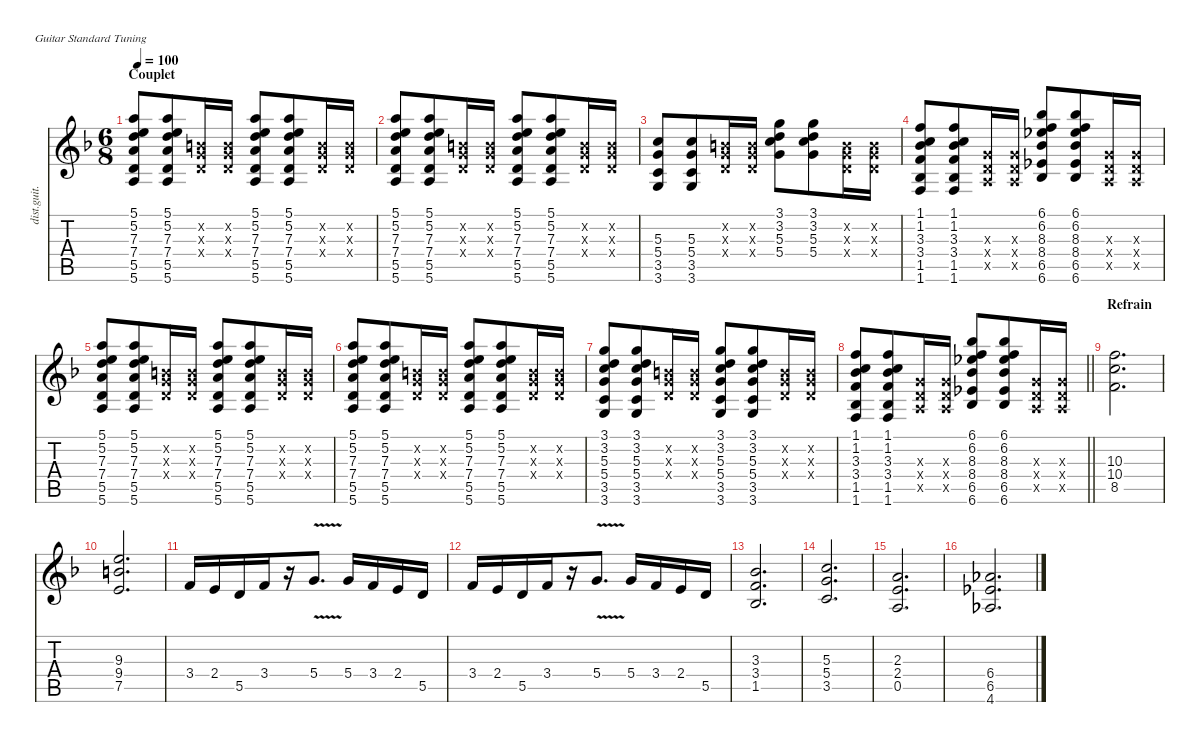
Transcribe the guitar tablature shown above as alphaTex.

\defaultSystemsLayout 4
\hideDynamics
\bracketExtendMode nobrackets
\otherSystemsTrackNameOrientation horizontal
\track ("Gratte" "dist.guit.") {instrument distortionguitar}
\staff {score tabs}
\tuning (E4 B3 G3 D3 A2 E2)
\ts (6 8)
\section ("" "Couplet")
\tempo 100
\clef g2
\ks dminor
(5.1{acc forcenatural} 5.2{acc forcenatural} 7.3{acc forcenatural} 7.4{acc forcenatural} 5.5{acc forcenatural} 5.6{acc forcenatural}).8{dy mf} (5.1{acc forcenatural} 5.2{acc forcenatural} 7.3{acc forcenatural} 7.4{acc forcenatural} 5.5{acc forcenatural} 5.6{acc forcenatural}).8 (0.2{x acc forcenatural} 0.3{x acc forcenatural} 0.4{x acc forcenatural}).16{dy f} (0.2{x acc forcenatural} 0.3{x acc forcenatural} 0.4{x acc forcenatural}).16 (5.1{acc forcenatural} 5.2{acc forcenatural} 7.3{acc forcenatural} 7.4{acc forcenatural} 5.5{acc forcenatural} 5.6{acc forcenatural}).8{dy mf} (5.1{acc forcenatural} 5.2{acc forcenatural} 7.3{acc forcenatural} 7.4{acc forcenatural} 5.5{acc forcenatural} 5.6{acc forcenatural}).8 (0.2{x acc forcenatural} 0.3{x acc forcenatural} 0.4{x acc forcenatural}).16{dy f} (0.2{x acc forcenatural} 0.3{x acc forcenatural} 0.4{x acc forcenatural}).16 |
(5.1{acc forcenatural} 5.2{acc forcenatural} 7.3{acc forcenatural} 7.4{acc forcenatural} 5.5{acc forcenatural} 5.6{acc forcenatural}).8{dy mf} (5.1{acc forcenatural} 5.2{acc forcenatural} 7.3{acc forcenatural} 7.4{acc forcenatural} 5.5{acc forcenatural} 5.6{acc forcenatural}).8 (0.2{x acc forcenatural} 0.3{x acc forcenatural} 0.4{x acc forcenatural}).16{dy f} (0.2{x acc forcenatural} 0.3{x acc forcenatural} 0.4{x acc forcenatural}).16 (5.1{acc forcenatural} 5.2{acc forcenatural} 7.3{acc forcenatural} 7.4{acc forcenatural} 5.5{acc forcenatural} 5.6{acc forcenatural}).8{dy mf} (5.1{acc forcenatural} 5.2{acc forcenatural} 7.3{acc forcenatural} 7.4{acc forcenatural} 5.5{acc forcenatural} 5.6{acc forcenatural}).8 (0.2{x acc forcenatural} 0.3{x acc forcenatural} 0.4{x acc forcenatural}).16{dy f} (0.2{x acc forcenatural} 0.3{x acc forcenatural} 0.4{x acc forcenatural}).16 |
(5.3{acc forcenatural} 5.4{acc forcenatural} 3.5{acc forcenatural} 3.6{acc forcenatural}).8 (5.3{acc forcenatural} 5.4{acc forcenatural} 3.5{acc forcenatural} 3.6{acc forcenatural}).8 (0.2{x acc forcenatural} 0.3{x acc forcenatural} 0.4{x acc forcenatural}).16 (0.2{x acc forcenatural} 0.3{x acc forcenatural} 0.4{x acc forcenatural}).16 (3.1{acc forcenatural} 3.2{acc forcenatural} 5.3{acc forcenatural} 5.4{acc forcenatural}).8 (3.1{acc forcenatural} 3.2{acc forcenatural} 5.3{acc forcenatural} 5.4{acc forcenatural}).8 (0.2{x acc forcenatural} 0.3{x acc forcenatural} 0.4{x acc forcenatural}).16 (0.2{x acc forcenatural} 0.3{x acc forcenatural} 0.4{x acc forcenatural}).16 |
(1.1{acc forcenatural} 1.2{acc forcenatural} 3.3{acc b} 3.4{acc forcenatural} 1.5{acc b} 1.6{acc forcenatural}).8{dy mf} (1.1{acc forcenatural} 1.2{acc forcenatural} 3.3{acc b} 3.4{acc forcenatural} 1.5{acc b} 1.6{acc forcenatural}).8 (0.3{x acc forcenatural} 0.4{x acc forcenatural} 0.5{x acc forcenatural}).16{dy f} (0.3{x acc forcenatural} 0.4{x acc forcenatural} 0.5{x acc forcenatural}).16 (6.1{acc b} 6.2{acc forcenatural} 8.3{acc b} 8.4{acc b} 6.5{acc b} 6.6{acc b}).8{dy mf} (6.1{acc b} 6.2{acc forcenatural} 8.3{acc b} 8.4{acc b} 6.5{acc b} 6.6{acc b}).8 (0.3{x acc forcenatural} 0.4{x acc forcenatural} 0.5{x acc forcenatural}).16{dy f} (0.3{x acc forcenatural} 0.4{x acc forcenatural} 0.5{x acc forcenatural}).16 |
(5.1{acc forcenatural} 5.2{acc forcenatural} 7.3{acc forcenatural} 7.4{acc forcenatural} 5.5{acc forcenatural} 5.6{acc forcenatural}).8{dy mf} (5.1{acc forcenatural} 5.2{acc forcenatural} 7.3{acc forcenatural} 7.4{acc forcenatural} 5.5{acc forcenatural} 5.6{acc forcenatural}).8 (0.2{x acc forcenatural} 0.3{x acc forcenatural} 0.4{x acc forcenatural}).16{dy f} (0.2{x acc forcenatural} 0.3{x acc forcenatural} 0.4{x acc forcenatural}).16 (5.1{acc forcenatural} 5.2{acc forcenatural} 7.3{acc forcenatural} 7.4{acc forcenatural} 5.5{acc forcenatural} 5.6{acc forcenatural}).8{dy mf} (5.1{acc forcenatural} 5.2{acc forcenatural} 7.3{acc forcenatural} 7.4{acc forcenatural} 5.5{acc forcenatural} 5.6{acc forcenatural}).8 (0.2{x acc forcenatural} 0.3{x acc forcenatural} 0.4{x acc forcenatural}).16{dy f} (0.2{x acc forcenatural} 0.3{x acc forcenatural} 0.4{x acc forcenatural}).16 |
(5.1{acc forcenatural} 5.2{acc forcenatural} 7.3{acc forcenatural} 7.4{acc forcenatural} 5.5{acc forcenatural} 5.6{acc forcenatural}).8{dy mf} (5.1{acc forcenatural} 5.2{acc forcenatural} 7.3{acc forcenatural} 7.4{acc forcenatural} 5.5{acc forcenatural} 5.6{acc forcenatural}).8 (0.2{x acc forcenatural} 0.3{x acc forcenatural} 0.4{x acc forcenatural}).16{dy f} (0.2{x acc forcenatural} 0.3{x acc forcenatural} 0.4{x acc forcenatural}).16 (5.1{acc forcenatural} 5.2{acc forcenatural} 7.3{acc forcenatural} 7.4{acc forcenatural} 5.5{acc forcenatural} 5.6{acc forcenatural}).8{dy mf} (5.1{acc forcenatural} 5.2{acc forcenatural} 7.3{acc forcenatural} 7.4{acc forcenatural} 5.5{acc forcenatural} 5.6{acc forcenatural}).8 (0.2{x acc forcenatural} 0.3{x acc forcenatural} 0.4{x acc forcenatural}).16{dy f} (0.2{x acc forcenatural} 0.3{x acc forcenatural} 0.4{x acc forcenatural}).16 |
(3.1{acc forcenatural} 3.2{acc forcenatural} 5.3{acc forcenatural} 5.4{acc forcenatural} 3.5{acc forcenatural} 3.6{acc forcenatural}).8{dy mf} (3.1{acc forcenatural} 3.2{acc forcenatural} 5.3{acc forcenatural} 5.4{acc forcenatural} 3.5{acc forcenatural} 3.6{acc forcenatural}).8 (0.2{x acc forcenatural} 0.3{x acc forcenatural} 0.4{x acc forcenatural}).16{dy f} (0.2{x acc forcenatural} 0.3{x acc forcenatural} 0.4{x acc forcenatural}).16 (3.1{acc forcenatural} 3.2{acc forcenatural} 5.3{acc forcenatural} 5.4{acc forcenatural} 3.5{acc forcenatural} 3.6{acc forcenatural}).8{dy mf} (3.1{acc forcenatural} 3.2{acc forcenatural} 5.3{acc forcenatural} 5.4{acc forcenatural} 3.5{acc forcenatural} 3.6{acc forcenatural}).8 (0.2{x acc forcenatural} 0.3{x acc forcenatural} 0.4{x acc forcenatural}).16{dy f} (0.2{x acc forcenatural} 0.3{x acc forcenatural} 0.4{x acc forcenatural}).16 |
\barLineRight lightlight
(1.1{acc forcenatural} 1.2{acc forcenatural} 3.3{acc b} 3.4{acc forcenatural} 1.5{acc b} 1.6{acc forcenatural}).8{dy mf} (1.1{acc forcenatural} 1.2{acc forcenatural} 3.3{acc b} 3.4{acc forcenatural} 1.5{acc b} 1.6{acc forcenatural}).8 (0.3{x acc forcenatural} 0.4{x acc forcenatural} 0.5{x acc forcenatural}).16{dy f} (0.3{x acc forcenatural} 0.4{x acc forcenatural} 0.5{x acc forcenatural}).16 (6.1{acc b} 6.2{acc forcenatural} 8.3{acc b} 8.4{acc b} 6.5{acc b} 6.6{acc b}).8{dy mf} (6.1{acc b} 6.2{acc forcenatural} 8.3{acc b} 8.4{acc b} 6.5{acc b} 6.6{acc b}).8 (0.3{x acc forcenatural} 0.4{x acc forcenatural} 0.5{x acc forcenatural}).16{dy f} (0.3{x acc forcenatural} 0.4{x acc forcenatural} 0.5{x acc forcenatural}).16 |
\section ("" "Refrain")
(10.3{acc forcenatural} 10.4{acc forcenatural} 8.5{acc forcenatural}).2{d} |
(9.3{acc forcenatural} 9.4{acc forcenatural} 7.5{acc forcenatural}).2{d} |
3.4{acc forcenatural}.16 2.4{acc forcenatural}.16 5.5{acc forcenatural}.16 3.4{acc forcenatural}.16 r.16 5.4{v acc forcenatural}.8{d} 5.4{acc forcenatural}.16 3.4{acc forcenatural}.16 2.4{acc forcenatural}.16 5.5{acc forcenatural}.16 |
3.4{acc forcenatural}.16 2.4{acc forcenatural}.16 5.5{acc forcenatural}.16 3.4{acc forcenatural}.16 r.16 5.4{v acc forcenatural}.8{d} 5.4{acc forcenatural}.16 3.4{acc forcenatural}.16 2.4{acc forcenatural}.16 5.5{acc forcenatural}.16 |
(3.3{acc b} 3.4{acc forcenatural} 1.5{acc b}).2{d} |
(5.3{acc forcenatural} 5.4{acc forcenatural} 3.5{acc forcenatural}).2{d} |
(2.3{acc forcenatural} 2.4{acc forcenatural} 0.5{acc forcenatural}).2{d} |
(6.4{acc b} 6.5{acc b} 4.6{acc b}).2{d}
